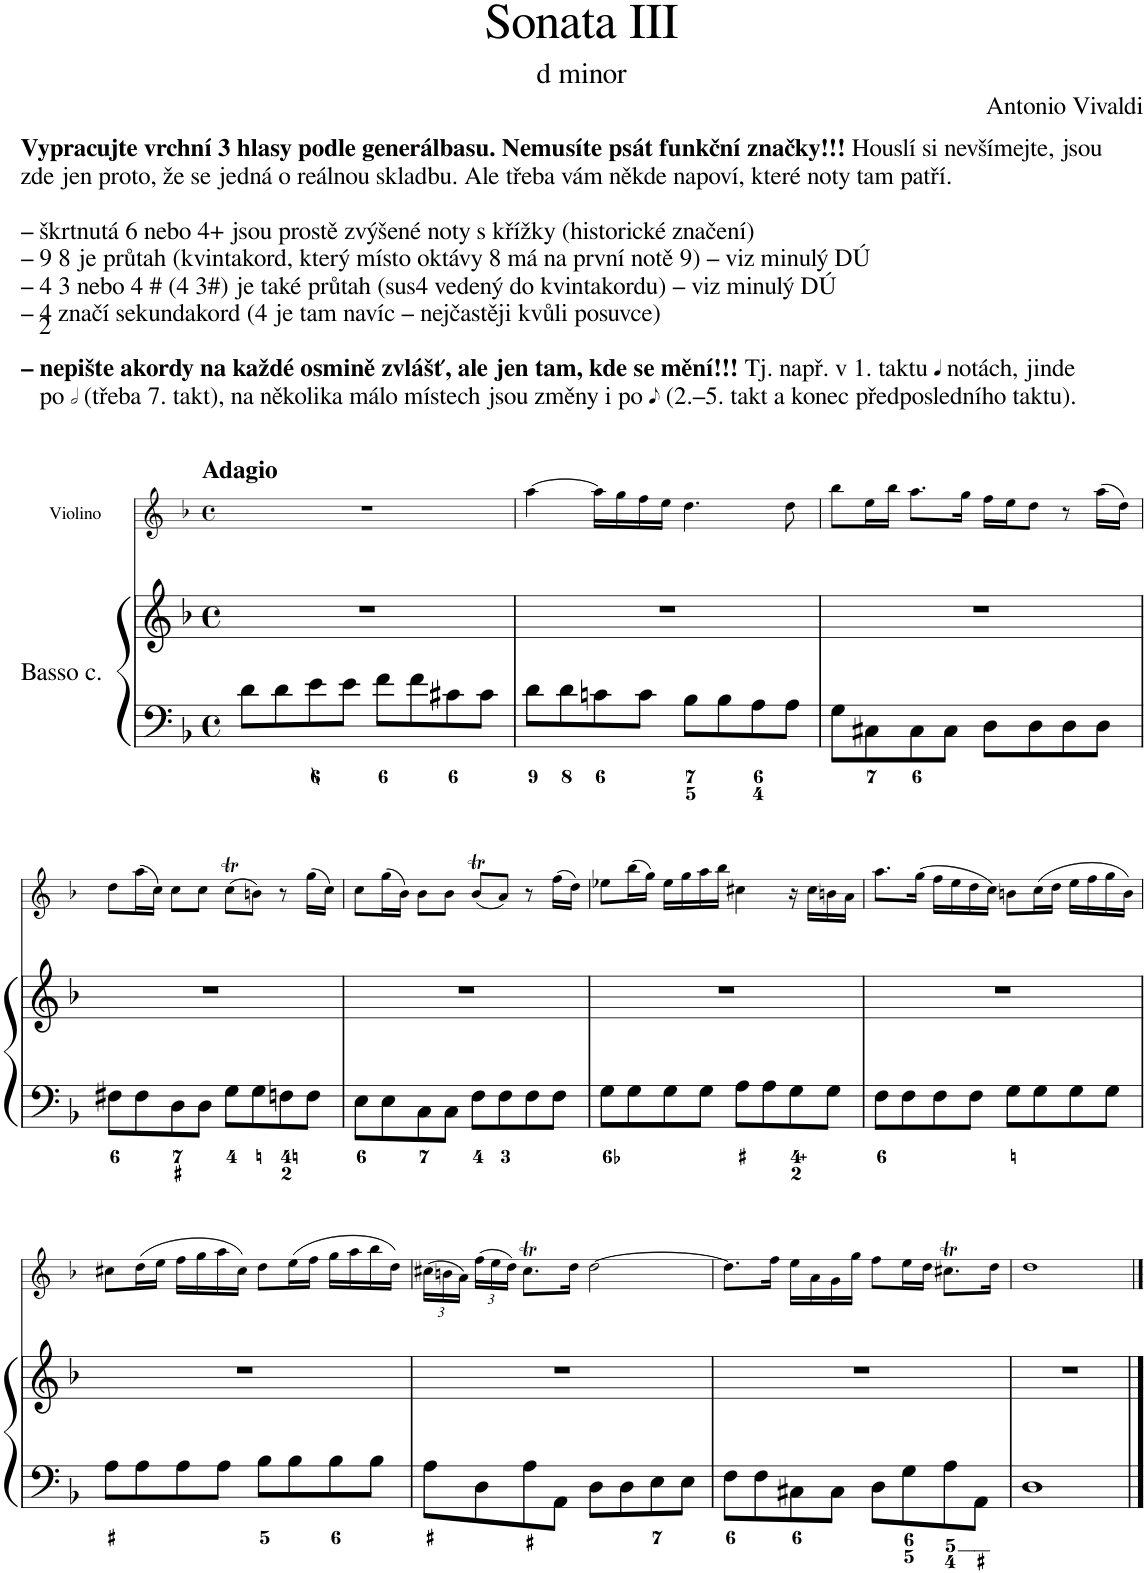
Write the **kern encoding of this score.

**kern	**kern	**kern
*part2	*part2	*part1
*staff3	*staff2	*staff1
*I"Basso c.	*	*I"Violino
*	*	*I'Vln
*	*	*stria5
*clefF4	*clefG2	*clefG2
*k[b-]	*k[b-]	*k[b-]
*M4/4	*M4/4	*M4/4
*met(c)	*met(c)	*met(c)
=1	=1	=1
!	!	!LO:TX:a:B:t=Adagio
8d\L	1r	1r
8d\	.	.
8e\	.	.
8e\J	.	.
8f\L	.	.
8f\	.	.
8c#X\	.	.
8c#\J	.	.
=2	=2	=2
8d\L	1r	[4aa\
8d\	.	.
8cn\	.	16aa\LL]
.	.	16gg\
8c\J	.	16ff\
.	.	16ee\JJ
8B-\L	.	4.dd\
8B-\	.	.
8A\	.	.
8A\J	.	8dd\
=3	=3	=3
8G\L	1r	8bb-\L
8C#X\	.	16ee\L
.	.	16bb-\JJ
8C#\	.	8.aa\L
8C#\J	.	.
.	.	16gg\Jk
8D\L	.	16ff\LL
.	.	16ee\J
8D\	.	8dd\J
8D\	.	8r
8D\J	.	(16aa\LL
.	.	16dd\JJ)
!!LO:LB:g=z
=4	=4	=4
8F#X\L	1r	8dd\L
8F#\	.	(16aa\L
.	.	16cc\JJ)
8D\	.	8cc\L
8D\J	.	8cc\J
8G\L	.	(8ccT\L
8G\	.	8bn\J)
8Fn\	.	8r
8F\J	.	(16gg\LL
.	.	16cc\JJ)
=5	=5	=5
8E\L	1r	8cc\L
8E\	.	(16gg\L
.	.	16b-\JJ)
8C\	.	8b-\L
8C\J	.	8b-\J
8F\L	.	(8b-T/L
8F\	.	8a/J)
8F\	.	8r
8F\J	.	(16ff\LL
.	.	16dd\JJ)
=6	=6	=6
8G\L	1r	8ee-X\L
8G\	.	(16bb-\L
.	.	16gg\JJ)
8G\	.	16ee-\LL
.	.	16gg\
8G\J	.	16aa\
.	.	16bb-\JJ
8A\L	.	4cc#X\
8A\	.	.
8G\	.	16r
.	.	16cc#\LL
8G\J	.	16bn\
.	.	16a\JJ
=7	=7	=7
8F\L	1r	8.aa\L
8F\	.	.
.	.	(16gg\Jk
8F\	.	16ff\LL
.	.	16ee\
8F\J	.	16dd\
.	.	16cc\JJ)
8G\L	.	8bn\L
8G\	.	(16cc\L
.	.	16dd\JJ
8G\	.	16ee\LL
.	.	16ff\
8G\J	.	16gg\
.	.	16b\JJ)
!!LO:LB:g=z
=8	=8	=8
8A\L	1r	8cc#X\L
8A\	.	(16dd\L
.	.	16ee\JJ
8A\	.	16ff\LL
.	.	16gg\
8A\J	.	16aa\
.	.	16cc#\JJ)
8B-\L	.	8dd\L
8B-\	.	(16ee\L
.	.	16ff\JJ
8B-\	.	16gg\LL
.	.	16aa\
8B-\J	.	16bb-\
.	.	16dd\JJ)
=9	=9	=9
*	*	*Xbrackettup
8A\L	1r	(24cc#X\LL
.	.	24bn\
.	.	24a\JJ)
8D\	.	(24ff\LL
.	.	24ee\
.	.	24dd\JJ)
8A\	.	8.cc#t\L
8AA\J	.	.
.	.	16dd\Jk
8D\L	.	[2dd\
8D\	.	.
8E\	.	.
8E\J	.	.
=10	=10	=10
8F\L	1r	8.dd\L]
8F\	.	.
.	.	16ff\Jk
8C#X\	.	16ee\LL
.	.	16a\
8C#\J	.	16g\
.	.	16gg\JJ
8D\L	.	8ff\L
8G\	.	16ee\L
.	.	16dd\JJ
8A\	.	8.cc#Xt\L
8AA\J	.	.
.	.	16dd\Jk
=11	=11	=11
1D	1r	1dd
==	==	==
*-	*-	*-
